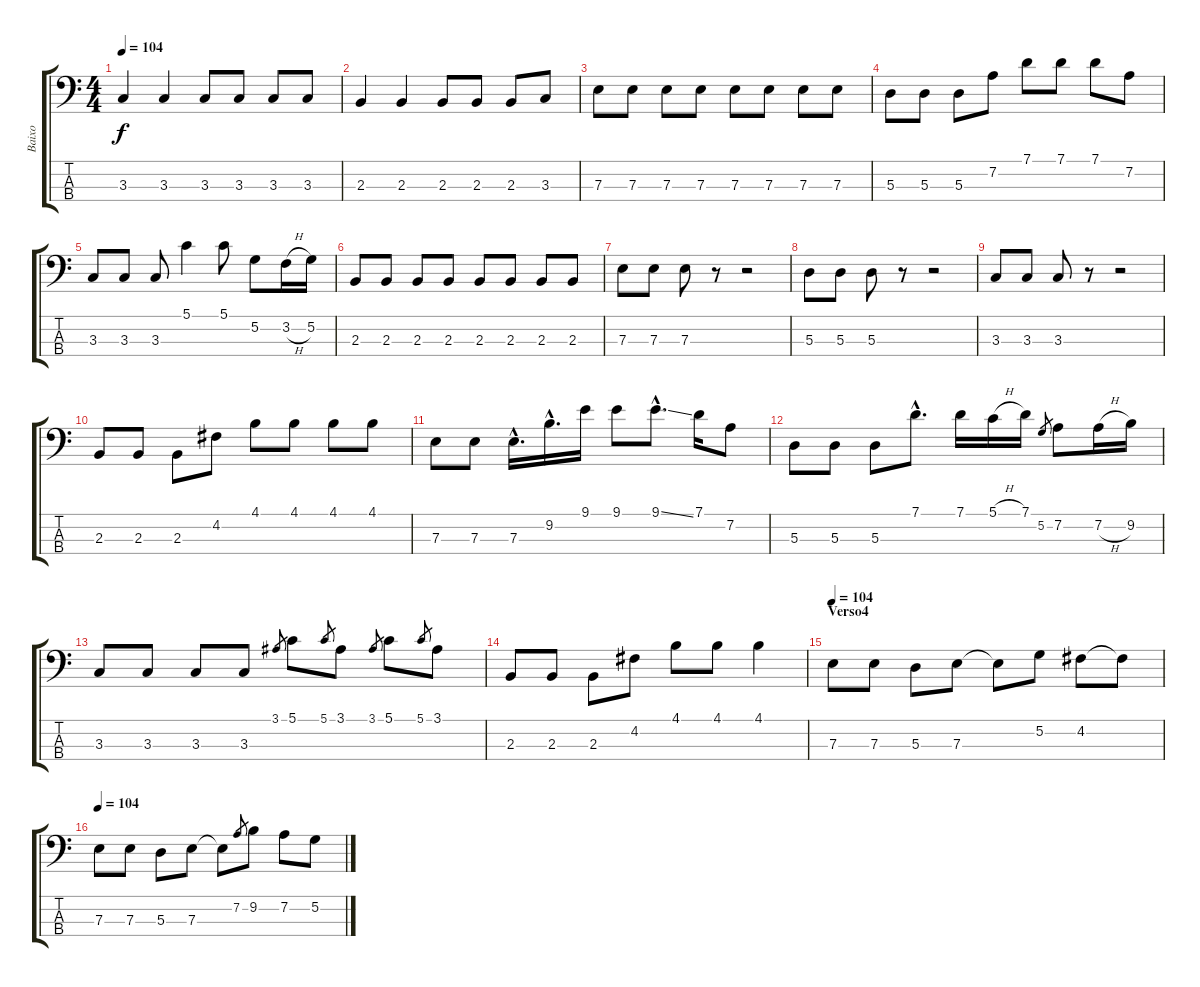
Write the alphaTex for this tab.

\track ("Baixo" "Baixo") {instrument electricbassfinger}
\staff {score tabs}
\tuning (G2 D2 A1 E1) {hide}
\ts (4 4)
\tempo 104
\clef f4
\ks c
3.3.4{dy f} 3.3.4 3.3.8 3.3.8 3.3.8 3.3.8 |
2.3.4 2.3.4 2.3.8 2.3.8 2.3.8 3.3.8 |
7.3.8 7.3.8 7.3.8 7.3.8 7.3.8 7.3.8 7.3.8 7.3.8 |
5.3.8 5.3.8 5.3.8 7.2.8 7.1.8 7.1.8 7.1.8 7.2.8 |
3.3.8 3.3.8 3.3.8 5.1.4 5.1.8 5.2.8 3.2{h}.16 5.2.16 |
2.3.8 2.3.8 2.3.8 2.3.8 2.3.8 2.3.8 2.3.8 2.3.8 |
7.3.8 7.3.8 7.3.8 r.8 r.2 |
5.3.8 5.3.8 5.3.8 r.8 r.2 |
3.3.8 3.3.8 3.3.8 r.8 r.2 |
2.3.8 2.3.8 2.3.8 4.2.8 4.1.8 4.1.8 4.1.8 4.1.8 |
7.3.8 7.3.8 7.3{hac}.16{d} 9.2{hac}.16{d} 9.1.16 9.1.8 9.1{ss hac}.8{d} 7.1.16 7.2.8 |
5.3.8 5.3.8 5.3.8 7.1{hac}.8{d} 7.1.16 5.1{h}.16 7.1.16 5.2.8{gr} 7.2.8 7.2{h}.16 9.2.16 |
3.3.8 3.3.8 3.3.8 3.3.8 3.1.8{gr} 5.1.8 5.1.8{gr} 3.1.8 3.1.8{gr} 5.1.8 5.1.8{gr} 3.1.8 |
2.3.8 2.3.8 2.3.8 4.2.8 4.1.8 4.1.8 4.1.4 |
\section ("" "Verso4")
\tempo 104
7.3.8 7.3.8 5.3.8 7.3.8 7.3{t}.8 5.2.8 4.2.8 4.2{t}.8 |
\tempo 104
7.3.8 7.3.8 5.3.8 7.3.8 7.3{t}.8 7.2.8{gr} 9.2.8 7.2.8 5.2.8
